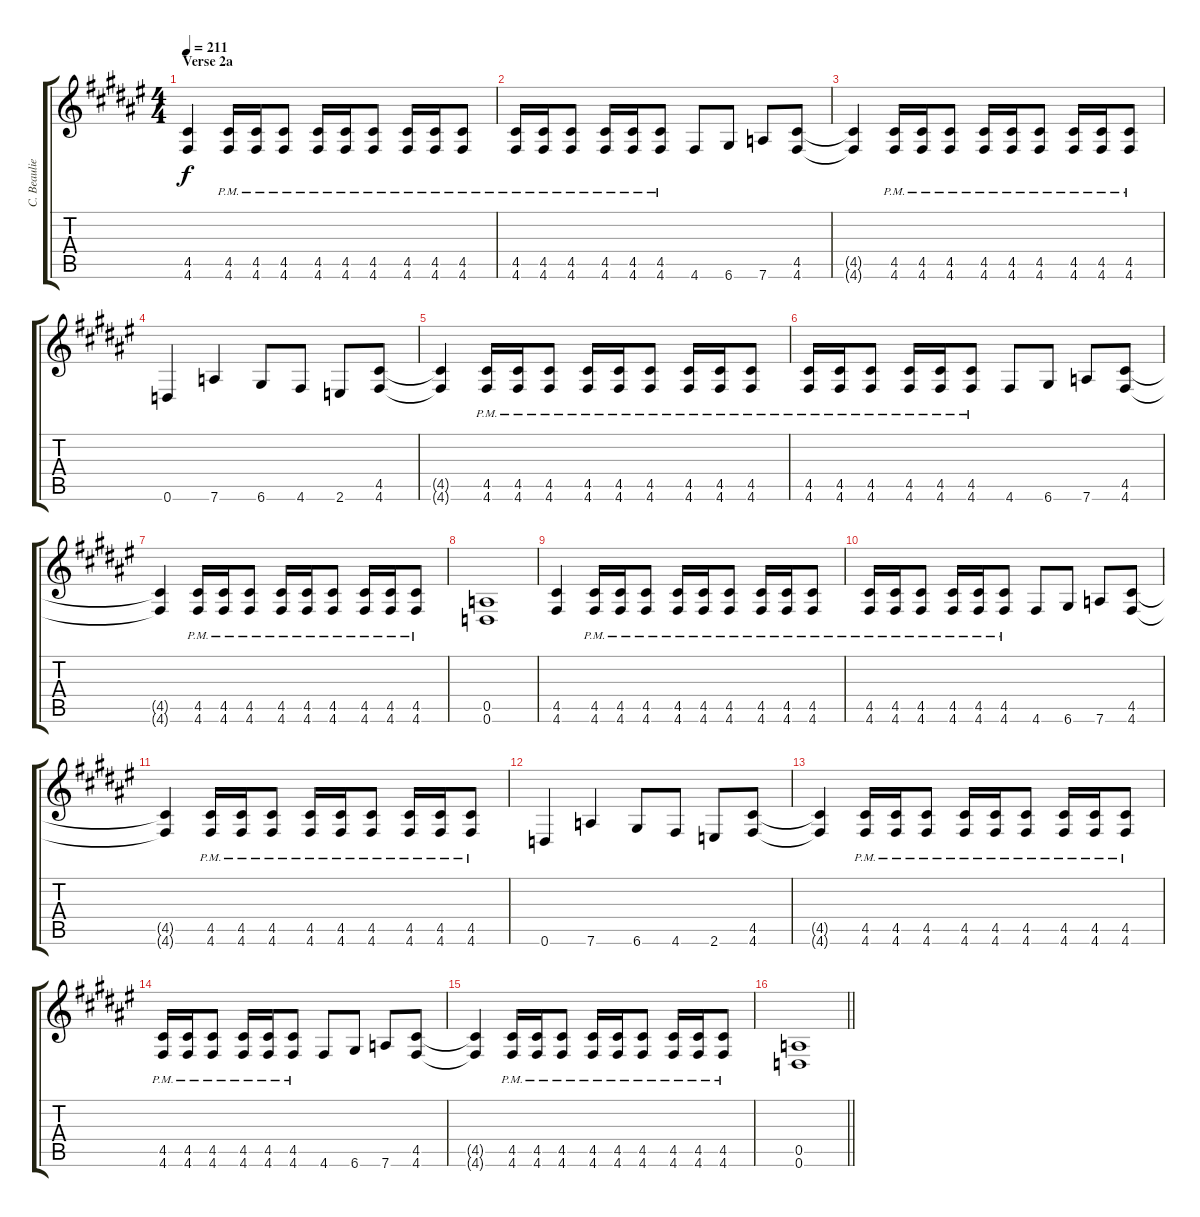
\track ("C. Beaulieu" "C. Beaulie") {instrument distortionguitar}
\staff {score tabs}
\tuning (E4 B3 G3 D3 A2 D2) {hide}
\ts (4 4)
\section ("" "Verse 2a")
\tempo 211
\clef g2
\ks d#minor
(4.5 4.6).4{dy f} (4.5{pm} 4.6{pm}).16 (4.5{pm} 4.6{pm}).16 (4.5{pm} 4.6{pm}).8 (4.5{pm} 4.6{pm}).16 (4.5{pm} 4.6{pm}).16 (4.5{pm} 4.6{pm}).8 (4.5{pm} 4.6{pm}).16 (4.5{pm} 4.6{pm}).16 (4.5{pm} 4.6{pm}).8 |
(4.5{pm} 4.6{pm}).16 (4.5{pm} 4.6{pm}).16 (4.5{pm} 4.6{pm}).8 (4.5{pm} 4.6{pm}).16 (4.5{pm} 4.6{pm}).16 (4.5{pm} 4.6{pm}).8 4.6.8 6.6.8 7.6.8 (4.5 4.6).8 |
(4.5{t} 4.6{t}).4 (4.5{pm} 4.6{pm}).16 (4.5{pm} 4.6{pm}).16 (4.5{pm} 4.6{pm}).8 (4.5{pm} 4.6{pm}).16 (4.5{pm} 4.6{pm}).16 (4.5{pm} 4.6{pm}).8 (4.5{pm} 4.6{pm}).16 (4.5{pm} 4.6{pm}).16 (4.5{pm} 4.6{pm}).8 |
0.6.4 7.6.4 6.6.8 4.6.8 2.6.8 (4.5 4.6).8 |
(4.5{t} 4.6{t}).4 (4.5{pm} 4.6{pm}).16 (4.5{pm} 4.6{pm}).16 (4.5{pm} 4.6{pm}).8 (4.5{pm} 4.6{pm}).16 (4.5{pm} 4.6{pm}).16 (4.5{pm} 4.6{pm}).8 (4.5{pm} 4.6{pm}).16 (4.5{pm} 4.6{pm}).16 (4.5{pm} 4.6{pm}).8 |
(4.5{pm} 4.6{pm}).16 (4.5{pm} 4.6{pm}).16 (4.5{pm} 4.6{pm}).8 (4.5{pm} 4.6{pm}).16 (4.5{pm} 4.6{pm}).16 (4.5{pm} 4.6{pm}).8 4.6.8 6.6.8 7.6.8 (4.5 4.6).8 |
(4.5{t} 4.6{t}).4 (4.5{pm} 4.6{pm}).16 (4.5{pm} 4.6{pm}).16 (4.5{pm} 4.6{pm}).8 (4.5{pm} 4.6{pm}).16 (4.5{pm} 4.6{pm}).16 (4.5{pm} 4.6{pm}).8 (4.5{pm} 4.6{pm}).16 (4.5{pm} 4.6{pm}).16 (4.5{pm} 4.6{pm}).8 |
(0.5 0.6).1 |
(4.5 4.6).4 (4.5{pm} 4.6{pm}).16 (4.5{pm} 4.6{pm}).16 (4.5{pm} 4.6{pm}).8 (4.5{pm} 4.6{pm}).16 (4.5{pm} 4.6{pm}).16 (4.5{pm} 4.6{pm}).8 (4.5{pm} 4.6{pm}).16 (4.5{pm} 4.6{pm}).16 (4.5{pm} 4.6{pm}).8 |
(4.5{pm} 4.6{pm}).16 (4.5{pm} 4.6{pm}).16 (4.5{pm} 4.6{pm}).8 (4.5{pm} 4.6{pm}).16 (4.5{pm} 4.6{pm}).16 (4.5{pm} 4.6{pm}).8 4.6.8 6.6.8 7.6.8 (4.5 4.6).8 |
(4.5{t} 4.6{t}).4 (4.5{pm} 4.6{pm}).16 (4.5{pm} 4.6{pm}).16 (4.5{pm} 4.6{pm}).8 (4.5{pm} 4.6{pm}).16 (4.5{pm} 4.6{pm}).16 (4.5{pm} 4.6{pm}).8 (4.5{pm} 4.6{pm}).16 (4.5{pm} 4.6{pm}).16 (4.5{pm} 4.6{pm}).8 |
0.6.4 7.6.4 6.6.8 4.6.8 2.6.8 (4.5 4.6).8 |
(4.5{t} 4.6{t}).4 (4.5{pm} 4.6{pm}).16 (4.5{pm} 4.6{pm}).16 (4.5{pm} 4.6{pm}).8 (4.5{pm} 4.6{pm}).16 (4.5{pm} 4.6{pm}).16 (4.5{pm} 4.6{pm}).8 (4.5{pm} 4.6{pm}).16 (4.5{pm} 4.6{pm}).16 (4.5{pm} 4.6{pm}).8 |
(4.5{pm} 4.6{pm}).16 (4.5{pm} 4.6{pm}).16 (4.5{pm} 4.6{pm}).8 (4.5{pm} 4.6{pm}).16 (4.5{pm} 4.6{pm}).16 (4.5{pm} 4.6{pm}).8 4.6.8 6.6.8 7.6.8 (4.5 4.6).8 |
(4.5{t} 4.6{t}).4 (4.5{pm} 4.6{pm}).16 (4.5{pm} 4.6{pm}).16 (4.5{pm} 4.6{pm}).8 (4.5{pm} 4.6{pm}).16 (4.5{pm} 4.6{pm}).16 (4.5{pm} 4.6{pm}).8 (4.5{pm} 4.6{pm}).16 (4.5{pm} 4.6{pm}).16 (4.5{pm} 4.6{pm}).8 |
\barLineRight lightlight
(0.5 0.6).1
